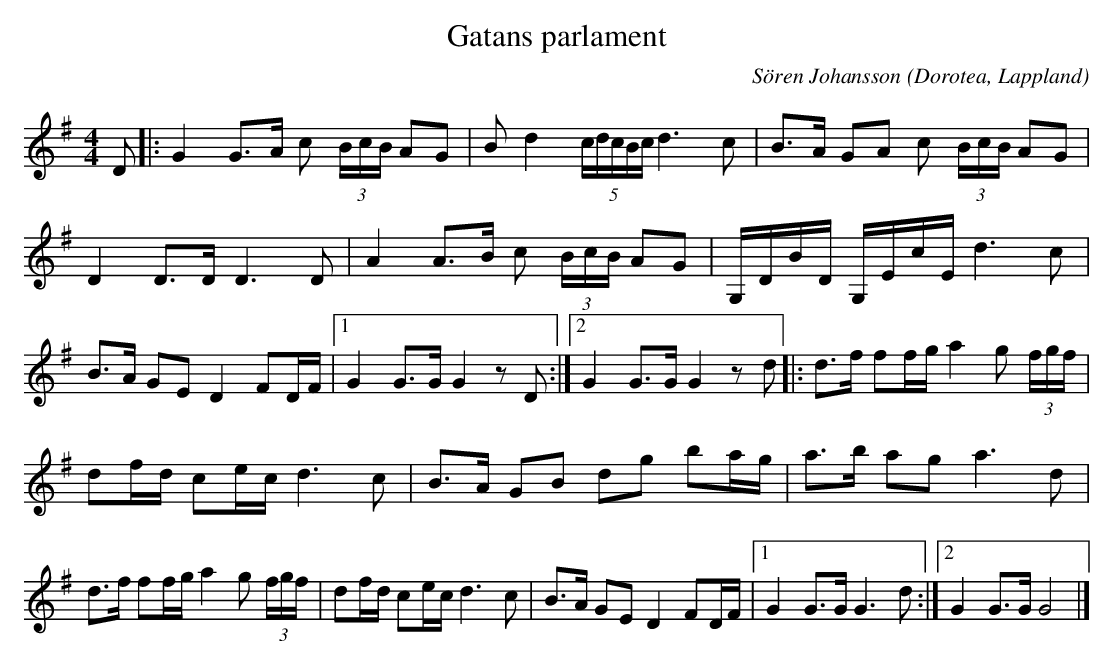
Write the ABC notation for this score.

X:1
T:Gatans parlament
C:Sören Johansson
O:Dorotea, Lappland
M:4/4
L:1/16
K:G
D2|:G4 G3A c2 (3BcB A2G2|B2d4 (5cdcBc d6 c2|B3A G2A2 c2 (3BcB A2G2|D4 D3D D6 D2|A4 A3B c2 (3BcB A2G2|G,DBD G,EcE d6 c2|B3A G2E2 D4 F2DF|1G4 G3G G4 z2 D2 :|2G4 G3G G4 z2 d2|:d3f f2fg a4 g2 (3fgf|d2fd c2ec d6 c2|B3A G2B2 d2g2 b2ag|a3b a2g2 a6 d2|d3f f2fg a4 g2 (3fgf|d2fd c2ec d6 c2|B3A G2E2 D4 F2DF|1 G4 G3G G6 d2:|2G4 G3G G8|]
